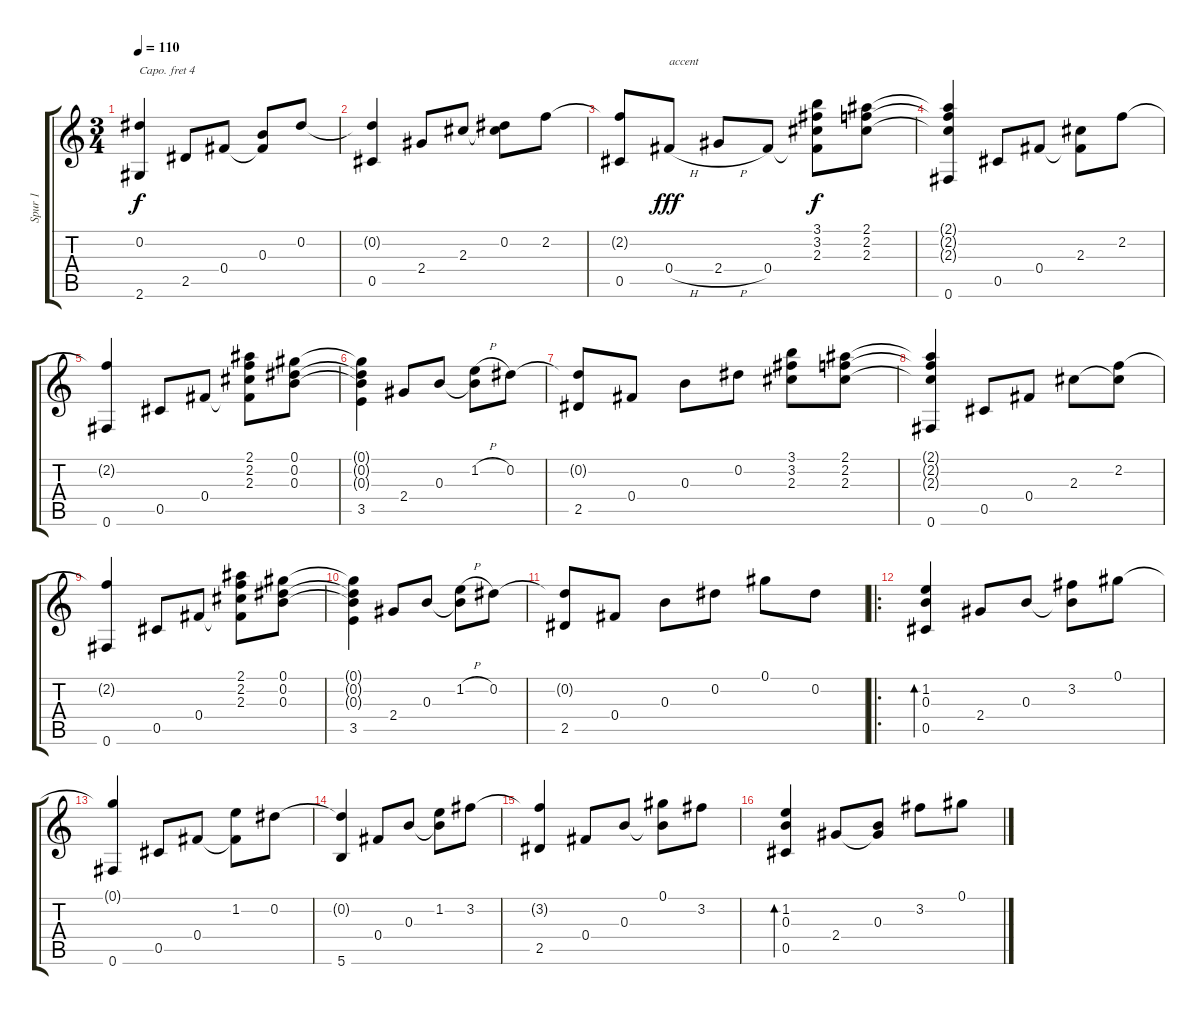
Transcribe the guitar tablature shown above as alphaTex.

\track ("Spur 1" "Spur 1") {instrument acousticguitarsteel}
\staff {score tabs}
\capo 4
\tuning (E4 B3 G3 D3 A2 D2) {hide}
\ts (3 4)
\tempo 110
\clef g2
\ks c
(0.2{t} 2.6).4{dy f} 2.5.8 0.4.8 (0.3 0.4{t}).8 0.2.8 |
(0.2{t} 0.5).4 2.4.8 2.3.8 (0.2 2.3{t}).8 2.2.8 |
(2.2{t} 0.5).8 0.4{h}.8{txt "accent" dy fff} 2.4{h}.8 0.4.8 (3.1 3.2 2.3 0.4{t}).8{dy f} (2.1 2.2 2.3).8 |
(2.1{t} 2.2{t} 2.3{t} 0.6).4 0.5.8 0.4.8 (2.3 0.4{t}).8 2.2.8 |
(2.2{t} 0.6).4 0.5.8 0.4.8 (2.1 2.2 2.3 0.4{t}).8 (0.1 0.2 0.3).8 |
(0.1{t} 0.2{t} 0.3{t} 3.5).4 2.4.8 0.3.8 (1.2{h} 0.3{t}).8 0.2.8 |
(0.2{t} 2.5).8 0.4.8 0.3.8 0.2.8 (3.1 3.2 2.3).8 (2.1 2.2 2.3).8 |
(2.1{t} 2.2{t} 2.3{t} 0.6).4 0.5.8 0.4.8 2.3.8 (2.2 2.3{t}).8 |
(2.2{t} 0.6).4 0.5.8 0.4.8 (2.1 2.2 2.3 0.4{t}).8 (0.1 0.2 0.3).8 |
(0.1{t} 0.2{t} 0.3{t} 3.5).4 2.4.8 0.3.8 (1.2{h} 0.3{t}).8 0.2.8 |
(0.2{t} 2.5).8 0.4.8 0.3.8 0.2.8 0.1.8 0.2.8 |
\ro
(1.2 0.3 0.5).4{bd 480} 2.4.8 0.3.8 (3.2 0.3{t}).8 0.1.8 |
(0.1{t} 0.6).4 0.5.8 0.4.8 (1.2 0.4{t}).8 0.2.8 |
(0.2{t} 5.6).4 0.4.8 0.3.8 (1.2 0.3{t}).8 3.2.8 |
(3.2{t} 2.5).4 0.4.8 0.3.8 (0.1 0.3{t}).8 3.2.8 |
(1.2 0.3 0.5).4{bd 480} 2.4.8 (0.3 2.4{t}).8 3.2.8 0.1.8
